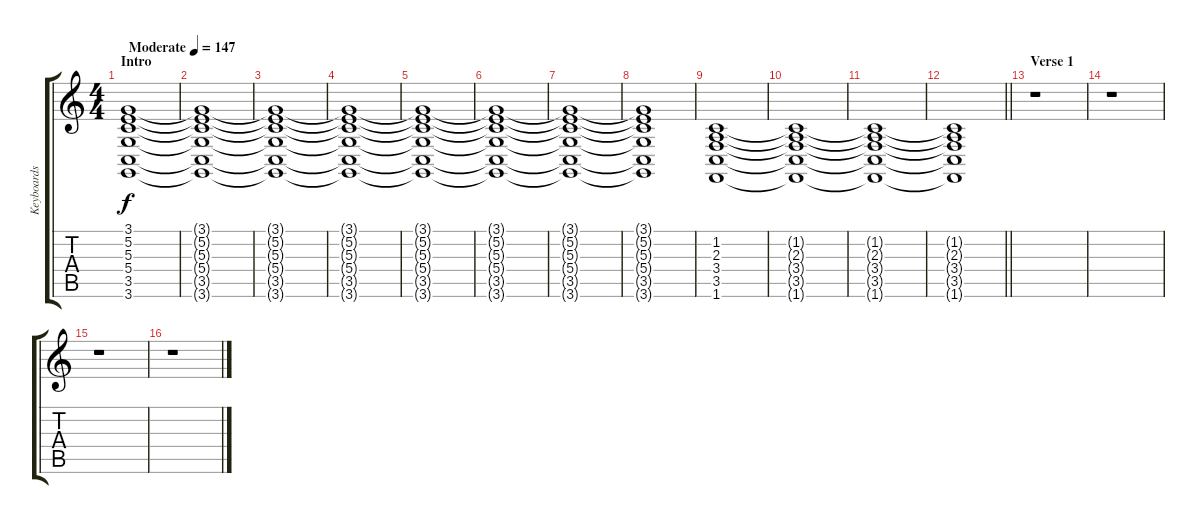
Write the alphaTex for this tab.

\track ("Keyboards" "Keyboards") {instrument rockorgan}
\staff {score tabs}
\tuning (E4 B3 G3 D3 A2 E2) {hide}
\ts (4 4)
\section ("" "Intro")
\tempo (147 "Moderate")
\clef g2
\ks c
(3.1 5.2 5.3 5.4 3.5 3.6).1{dy f instrument rockorgan} |
(3.1{t} 5.2{t} 5.3{t} 5.4{t} 3.5{t} 3.6{t}).1 |
(3.1{t} 5.2{t} 5.3{t} 5.4{t} 3.5{t} 3.6{t}).1 |
(3.1{t} 5.2{t} 5.3{t} 5.4{t} 3.5{t} 3.6{t}).1 |
(3.1{t} 5.2{t} 5.3{t} 5.4{t} 3.5{t} 3.6{t}).1 |
(3.1{t} 5.2{t} 5.3{t} 5.4{t} 3.5{t} 3.6{t}).1 |
(3.1{t} 5.2{t} 5.3{t} 5.4{t} 3.5{t} 3.6{t}).1 |
(3.1{t} 5.2{t} 5.3{t} 5.4{t} 3.5{t} 3.6{t}).1 |
(1.2 2.3 3.4 3.5 1.6).1 |
(1.2{t} 2.3{t} 3.4{t} 3.5{t} 1.6{t}).1 |
(1.2{t} 2.3{t} 3.4{t} 3.5{t} 1.6{t}).1 |
\barLineRight lightlight
(1.2{t} 2.3{t} 3.4{t} 3.5{t} 1.6{t}).1 |
\section ("" "Verse 1")
r.1 |
r.1 |
r.1 |
r.1
